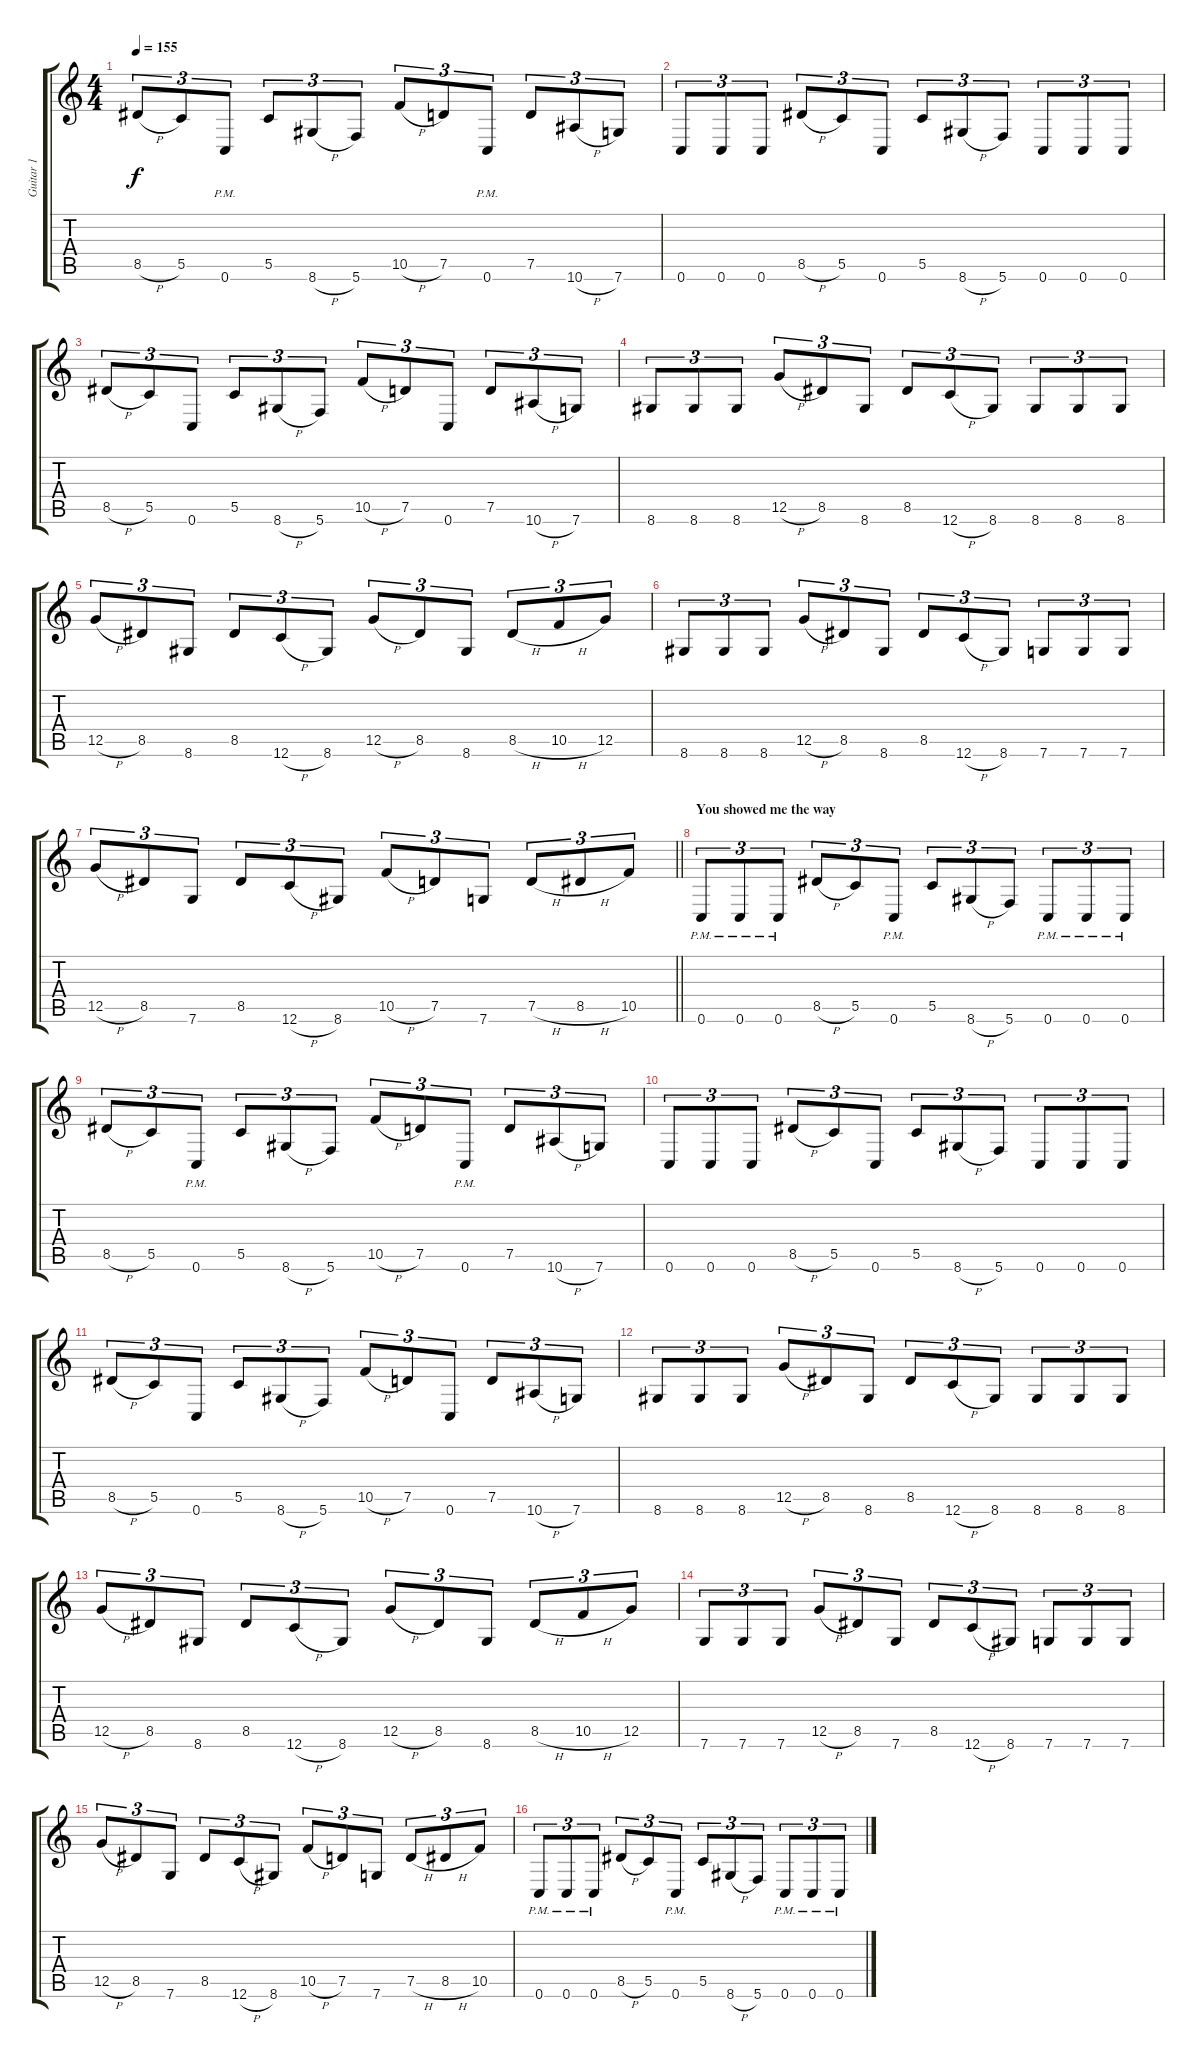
\track ("Guitar 1" "Guitar 1") {instrument distortionguitar}
\staff {score tabs}
\tuning (D4 A3 F3 C3 G2 C2) {hide}
\ts (4 4)
\tempo 155
\clef g2
\ks c
8.5{h}.8{tu (3 2) dy f} 5.5.8{tu (3 2)} 0.6{pm}.8{tu (3 2)} 5.5.8{tu (3 2)} 8.6{h}.8{tu (3 2)} 5.6.8{tu (3 2)} 10.5{h}.8{tu (3 2)} 7.5.8{tu (3 2)} 0.6{pm}.8{tu (3 2)} 7.5.8{tu (3 2)} 10.6{h}.8{tu (3 2)} 7.6.8{tu (3 2)} |
0.6.8{tu (3 2)} 0.6.8{tu (3 2)} 0.6.8{tu (3 2)} 8.5{h}.8{tu (3 2)} 5.5.8{tu (3 2)} 0.6.8{tu (3 2)} 5.5.8{tu (3 2)} 8.6{h}.8{tu (3 2)} 5.6.8{tu (3 2)} 0.6.8{tu (3 2)} 0.6.8{tu (3 2)} 0.6.8{tu (3 2)} |
8.5{h}.8{tu (3 2)} 5.5.8{tu (3 2)} 0.6.8{tu (3 2)} 5.5.8{tu (3 2)} 8.6{h}.8{tu (3 2)} 5.6.8{tu (3 2)} 10.5{h}.8{tu (3 2)} 7.5.8{tu (3 2)} 0.6.8{tu (3 2)} 7.5.8{tu (3 2)} 10.6{h}.8{tu (3 2)} 7.6.8{tu (3 2)} |
8.6.8{tu (3 2)} 8.6.8{tu (3 2)} 8.6.8{tu (3 2)} 12.5{h}.8{tu (3 2)} 8.5.8{tu (3 2)} 8.6.8{tu (3 2)} 8.5.8{tu (3 2)} 12.6{h}.8{tu (3 2)} 8.6.8{tu (3 2)} 8.6.8{tu (3 2)} 8.6.8{tu (3 2)} 8.6.8{tu (3 2)} |
12.5{h}.8{tu (3 2)} 8.5.8{tu (3 2)} 8.6.8{tu (3 2)} 8.5.8{tu (3 2)} 12.6{h}.8{tu (3 2)} 8.6.8{tu (3 2)} 12.5{h}.8{tu (3 2)} 8.5.8{tu (3 2)} 8.6.8{tu (3 2)} 8.5{h}.8{tu (3 2)} 10.5{h}.8{tu (3 2)} 12.5.8{tu (3 2)} |
8.6.8{tu (3 2)} 8.6.8{tu (3 2)} 8.6.8{tu (3 2)} 12.5{h}.8{tu (3 2)} 8.5.8{tu (3 2)} 8.6.8{tu (3 2)} 8.5.8{tu (3 2)} 12.6{h}.8{tu (3 2)} 8.6.8{tu (3 2)} 7.6.8{tu (3 2)} 7.6.8{tu (3 2)} 7.6.8{tu (3 2)} |
\barLineRight lightlight
12.5{h}.8{tu (3 2)} 8.5.8{tu (3 2)} 7.6.8{tu (3 2)} 8.5.8{tu (3 2)} 12.6{h}.8{tu (3 2)} 8.6.8{tu (3 2)} 10.5{h}.8{tu (3 2)} 7.5.8{tu (3 2)} 7.6.8{tu (3 2)} 7.5{h}.8{tu (3 2)} 8.5{h}.8{tu (3 2)} 10.5.8{tu (3 2)} |
\section ("" "You showed me the way")
0.6{pm}.8{tu (3 2)} 0.6{pm}.8{tu (3 2)} 0.6{pm}.8{tu (3 2)} 8.5{h}.8{tu (3 2)} 5.5.8{tu (3 2)} 0.6{pm}.8{tu (3 2)} 5.5.8{tu (3 2)} 8.6{h}.8{tu (3 2)} 5.6.8{tu (3 2)} 0.6{pm}.8{tu (3 2)} 0.6{pm}.8{tu (3 2)} 0.6{pm}.8{tu (3 2)} |
8.5{h}.8{tu (3 2)} 5.5.8{tu (3 2)} 0.6{pm}.8{tu (3 2)} 5.5.8{tu (3 2)} 8.6{h}.8{tu (3 2)} 5.6.8{tu (3 2)} 10.5{h}.8{tu (3 2)} 7.5.8{tu (3 2)} 0.6{pm}.8{tu (3 2)} 7.5.8{tu (3 2)} 10.6{h}.8{tu (3 2)} 7.6.8{tu (3 2)} |
0.6.8{tu (3 2)} 0.6.8{tu (3 2)} 0.6.8{tu (3 2)} 8.5{h}.8{tu (3 2)} 5.5.8{tu (3 2)} 0.6.8{tu (3 2)} 5.5.8{tu (3 2)} 8.6{h}.8{tu (3 2)} 5.6.8{tu (3 2)} 0.6.8{tu (3 2)} 0.6.8{tu (3 2)} 0.6.8{tu (3 2)} |
8.5{h}.8{tu (3 2)} 5.5.8{tu (3 2)} 0.6.8{tu (3 2)} 5.5.8{tu (3 2)} 8.6{h}.8{tu (3 2)} 5.6.8{tu (3 2)} 10.5{h}.8{tu (3 2)} 7.5.8{tu (3 2)} 0.6.8{tu (3 2)} 7.5.8{tu (3 2)} 10.6{h}.8{tu (3 2)} 7.6.8{tu (3 2)} |
8.6.8{tu (3 2)} 8.6.8{tu (3 2)} 8.6.8{tu (3 2)} 12.5{h}.8{tu (3 2)} 8.5.8{tu (3 2)} 8.6.8{tu (3 2)} 8.5.8{tu (3 2)} 12.6{h}.8{tu (3 2)} 8.6.8{tu (3 2)} 8.6.8{tu (3 2)} 8.6.8{tu (3 2)} 8.6.8{tu (3 2)} |
12.5{h}.8{tu (3 2)} 8.5.8{tu (3 2)} 8.6.8{tu (3 2)} 8.5.8{tu (3 2)} 12.6{h}.8{tu (3 2)} 8.6.8{tu (3 2)} 12.5{h}.8{tu (3 2)} 8.5.8{tu (3 2)} 8.6.8{tu (3 2)} 8.5{h}.8{tu (3 2)} 10.5{h}.8{tu (3 2)} 12.5.8{tu (3 2)} |
7.6.8{tu (3 2)} 7.6.8{tu (3 2)} 7.6.8{tu (3 2)} 12.5{h}.8{tu (3 2)} 8.5.8{tu (3 2)} 7.6.8{tu (3 2)} 8.5.8{tu (3 2)} 12.6{h}.8{tu (3 2)} 8.6.8{tu (3 2)} 7.6.8{tu (3 2)} 7.6.8{tu (3 2)} 7.6.8{tu (3 2)} |
12.5{h}.8{tu (3 2)} 8.5.8{tu (3 2)} 7.6.8{tu (3 2)} 8.5.8{tu (3 2)} 12.6{h}.8{tu (3 2)} 8.6.8{tu (3 2)} 10.5{h}.8{tu (3 2)} 7.5.8{tu (3 2)} 7.6.8{tu (3 2)} 7.5{h}.8{tu (3 2)} 8.5{h}.8{tu (3 2)} 10.5.8{tu (3 2)} |
0.6{pm}.8{tu (3 2)} 0.6{pm}.8{tu (3 2)} 0.6{pm}.8{tu (3 2)} 8.5{h}.8{tu (3 2)} 5.5.8{tu (3 2)} 0.6{pm}.8{tu (3 2)} 5.5.8{tu (3 2)} 8.6{h}.8{tu (3 2)} 5.6.8{tu (3 2)} 0.6{pm}.8{tu (3 2)} 0.6{pm}.8{tu (3 2)} 0.6{pm}.8{tu (3 2)}
